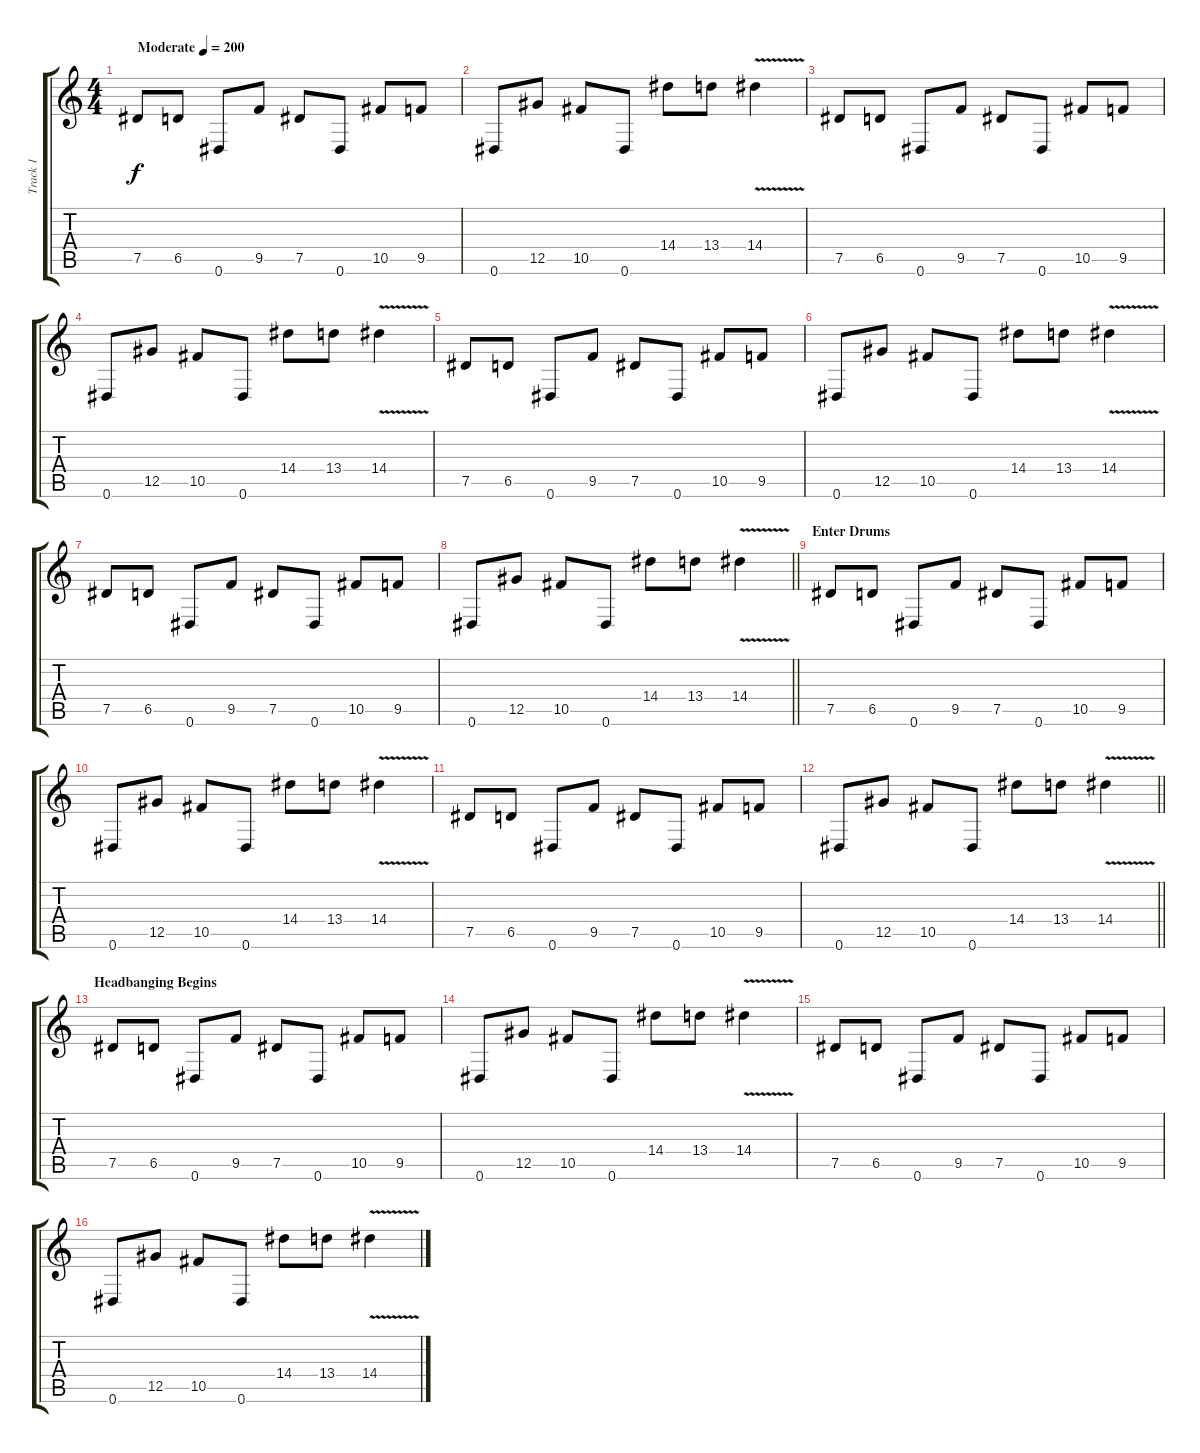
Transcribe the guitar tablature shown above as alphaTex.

\track ("Track 1" "Track 1") {instrument distortionguitar}
\staff {score tabs}
\tuning (Eb4 Bb3 Gb3 Db3 Ab2 Eb2) {hide}
\ts (4 4)
\tempo (200 "Moderate")
\clef g2
\ks c
7.5.8{dy f instrument distortionguitar} 6.5.8 0.6.8 9.5.8 7.5.8 0.6.8 10.5.8 9.5.8 |
0.6.8 12.5.8 10.5.8 0.6.8 14.4.8 13.4.8 14.4{v}.4 |
7.5.8 6.5.8 0.6.8 9.5.8 7.5.8 0.6.8 10.5.8 9.5.8 |
0.6.8 12.5.8 10.5.8 0.6.8 14.4.8 13.4.8 14.4{v}.4 |
7.5.8 6.5.8 0.6.8 9.5.8 7.5.8 0.6.8 10.5.8 9.5.8 |
0.6.8 12.5.8 10.5.8 0.6.8 14.4.8 13.4.8 14.4{v}.4 |
7.5.8 6.5.8 0.6.8 9.5.8 7.5.8 0.6.8 10.5.8 9.5.8 |
\barLineRight lightlight
0.6.8 12.5.8 10.5.8 0.6.8 14.4.8 13.4.8 14.4{v}.4 |
\section ("" "Enter Drums")
7.5.8 6.5.8 0.6.8 9.5.8 7.5.8 0.6.8 10.5.8 9.5.8 |
0.6.8 12.5.8 10.5.8 0.6.8 14.4.8 13.4.8 14.4{v}.4 |
7.5.8 6.5.8 0.6.8 9.5.8 7.5.8 0.6.8 10.5.8 9.5.8 |
\barLineRight lightlight
0.6.8 12.5.8 10.5.8 0.6.8 14.4.8 13.4.8 14.4{v}.4 |
\section ("" "Headbanging Begins")
7.5.8 6.5.8 0.6.8 9.5.8 7.5.8 0.6.8 10.5.8 9.5.8 |
0.6.8 12.5.8 10.5.8 0.6.8 14.4.8 13.4.8 14.4{v}.4 |
7.5.8 6.5.8 0.6.8 9.5.8 7.5.8 0.6.8 10.5.8 9.5.8 |
0.6.8 12.5.8 10.5.8 0.6.8 14.4.8 13.4.8 14.4{v}.4
